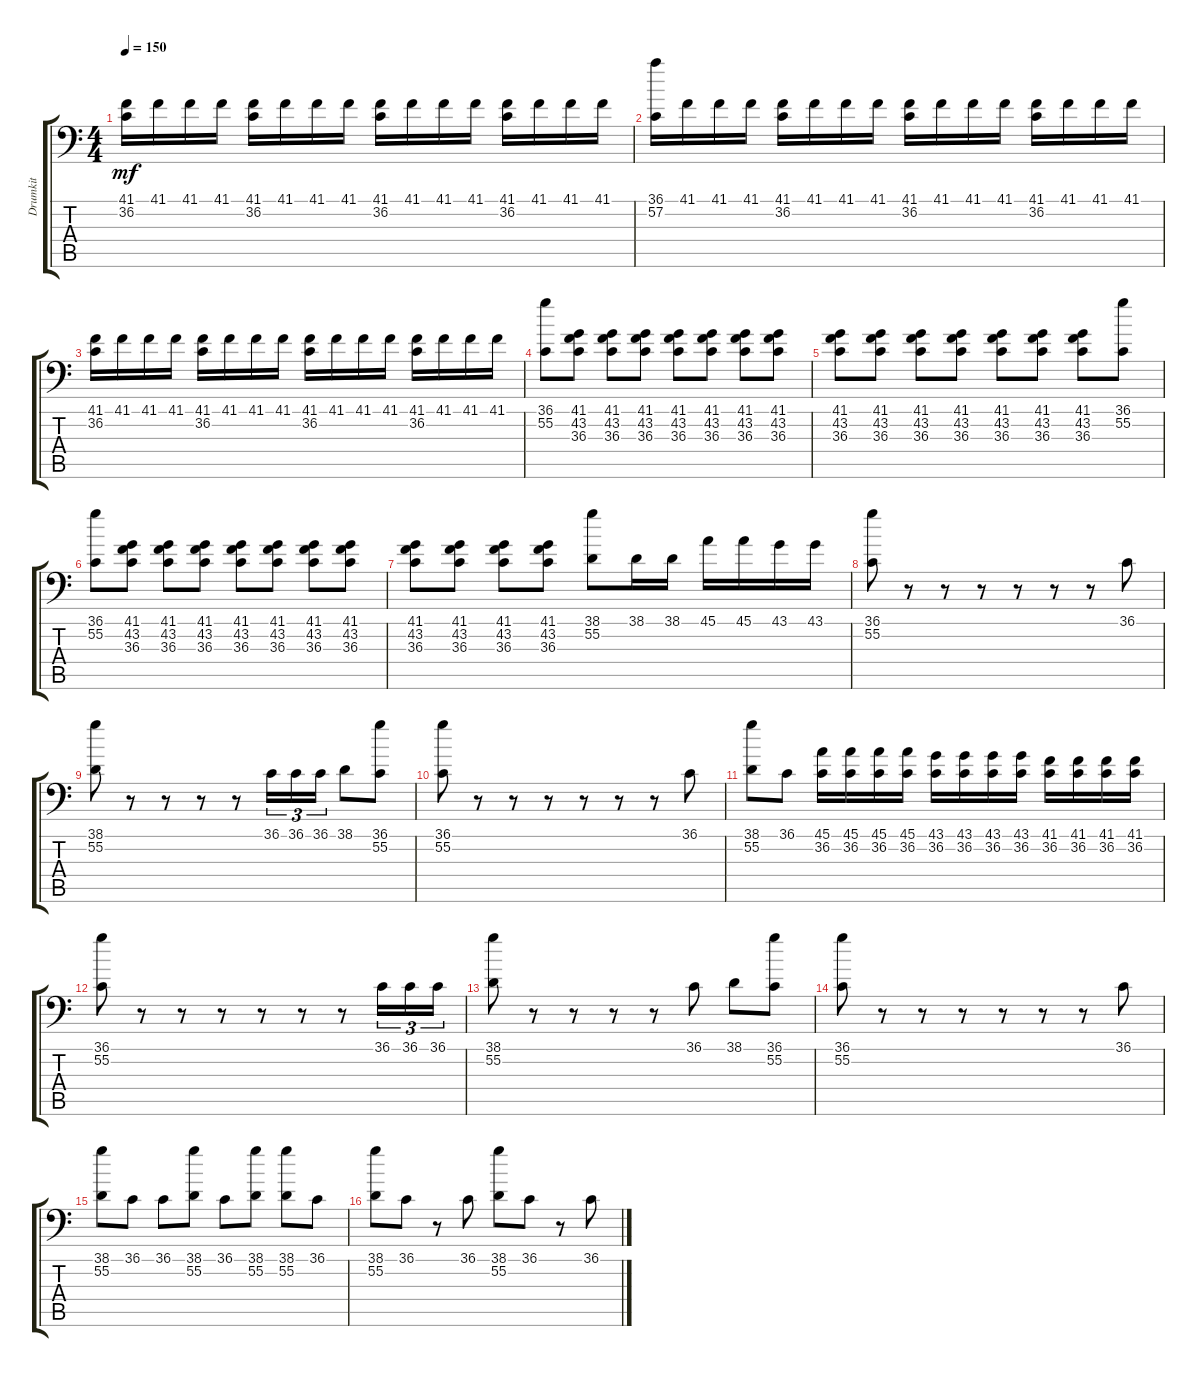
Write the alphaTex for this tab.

\track ("Drumkit" "Drumkit") {instrument acousticgrandpiano}
\staff {score tabs}
\tuning (C-1 C-1 C-1 C-1 C-1 C-1) {hide}
\ts (4 4)
\tempo 150
\clef f4
\ks c
(41.1 36.2).16{dy mf} 41.1.16 41.1.16 41.1.16 (41.1 36.2).16 41.1.16 41.1.16 41.1.16 (41.1 36.2).16 41.1.16 41.1.16 41.1.16 (41.1 36.2).16 41.1.16 41.1.16 41.1.16 |
(36.1 57.2).16 41.1.16 41.1.16 41.1.16 (41.1 36.2).16 41.1.16 41.1.16 41.1.16 (41.1 36.2).16 41.1.16 41.1.16 41.1.16 (41.1 36.2).16 41.1.16 41.1.16 41.1.16 |
(41.1 36.2).16 41.1.16 41.1.16 41.1.16 (41.1 36.2).16 41.1.16 41.1.16 41.1.16 (41.1 36.2).16 41.1.16 41.1.16 41.1.16 (41.1 36.2).16 41.1.16 41.1.16 41.1.16 |
(36.1 55.2).8 (41.1 43.2 36.3).8 (41.1 43.2 36.3).8 (41.1 43.2 36.3).8 (41.1 43.2 36.3).8 (41.1 43.2 36.3).8 (41.1 43.2 36.3).8 (41.1 43.2 36.3).8 |
(41.1 43.2 36.3).8 (41.1 43.2 36.3).8 (41.1 43.2 36.3).8 (41.1 43.2 36.3).8 (41.1 43.2 36.3).8 (41.1 43.2 36.3).8 (41.1 43.2 36.3).8 (36.1 55.2).8 |
(36.1 55.2).8 (41.1 43.2 36.3).8 (41.1 43.2 36.3).8 (41.1 43.2 36.3).8 (41.1 43.2 36.3).8 (41.1 43.2 36.3).8 (41.1 43.2 36.3).8 (41.1 43.2 36.3).8 |
(41.1 43.2 36.3).8 (41.1 43.2 36.3).8 (41.1 43.2 36.3).8 (41.1 43.2 36.3).8 (38.1 55.2).8 38.1.16 38.1.16 45.1.16 45.1.16 43.1.16 43.1.16 |
(36.1 55.2).8 r.8 r.8 r.8 r.8 r.8 r.8 36.1.8 |
(38.1 55.2).8 r.8 r.8 r.8 r.8 36.1.16{tu (3 2)} 36.1.16{tu (3 2)} 36.1.16{tu (3 2)} 38.1.8 (36.1 55.2).8 |
(36.1 55.2).8 r.8 r.8 r.8 r.8 r.8 r.8 36.1.8 |
(38.1 55.2).8 36.1.8 (45.1 36.2).16 (45.1 36.2).16 (45.1 36.2).16 (45.1 36.2).16 (43.1 36.2).16 (43.1 36.2).16 (43.1 36.2).16 (43.1 36.2).16 (41.1 36.2).16 (41.1 36.2).16 (41.1 36.2).16 (41.1 36.2).16 |
(36.1 55.2).8 r.8 r.8 r.8 r.8 r.8 r.8 36.1.16{tu (3 2)} 36.1.16{tu (3 2)} 36.1.16{tu (3 2)} |
(38.1 55.2).8 r.8 r.8 r.8 r.8 36.1.8 38.1.8 (36.1 55.2).8 |
(36.1 55.2).8 r.8 r.8 r.8 r.8 r.8 r.8 36.1.8 |
(38.1 55.2).8 36.1.8 36.1.8 (38.1 55.2).8 36.1.8 (38.1 55.2).8 (38.1 55.2).8 36.1.8 |
(38.1 55.2).8 36.1.8 r.8 36.1.8 (38.1 55.2).8 36.1.8 r.8 36.1.8
